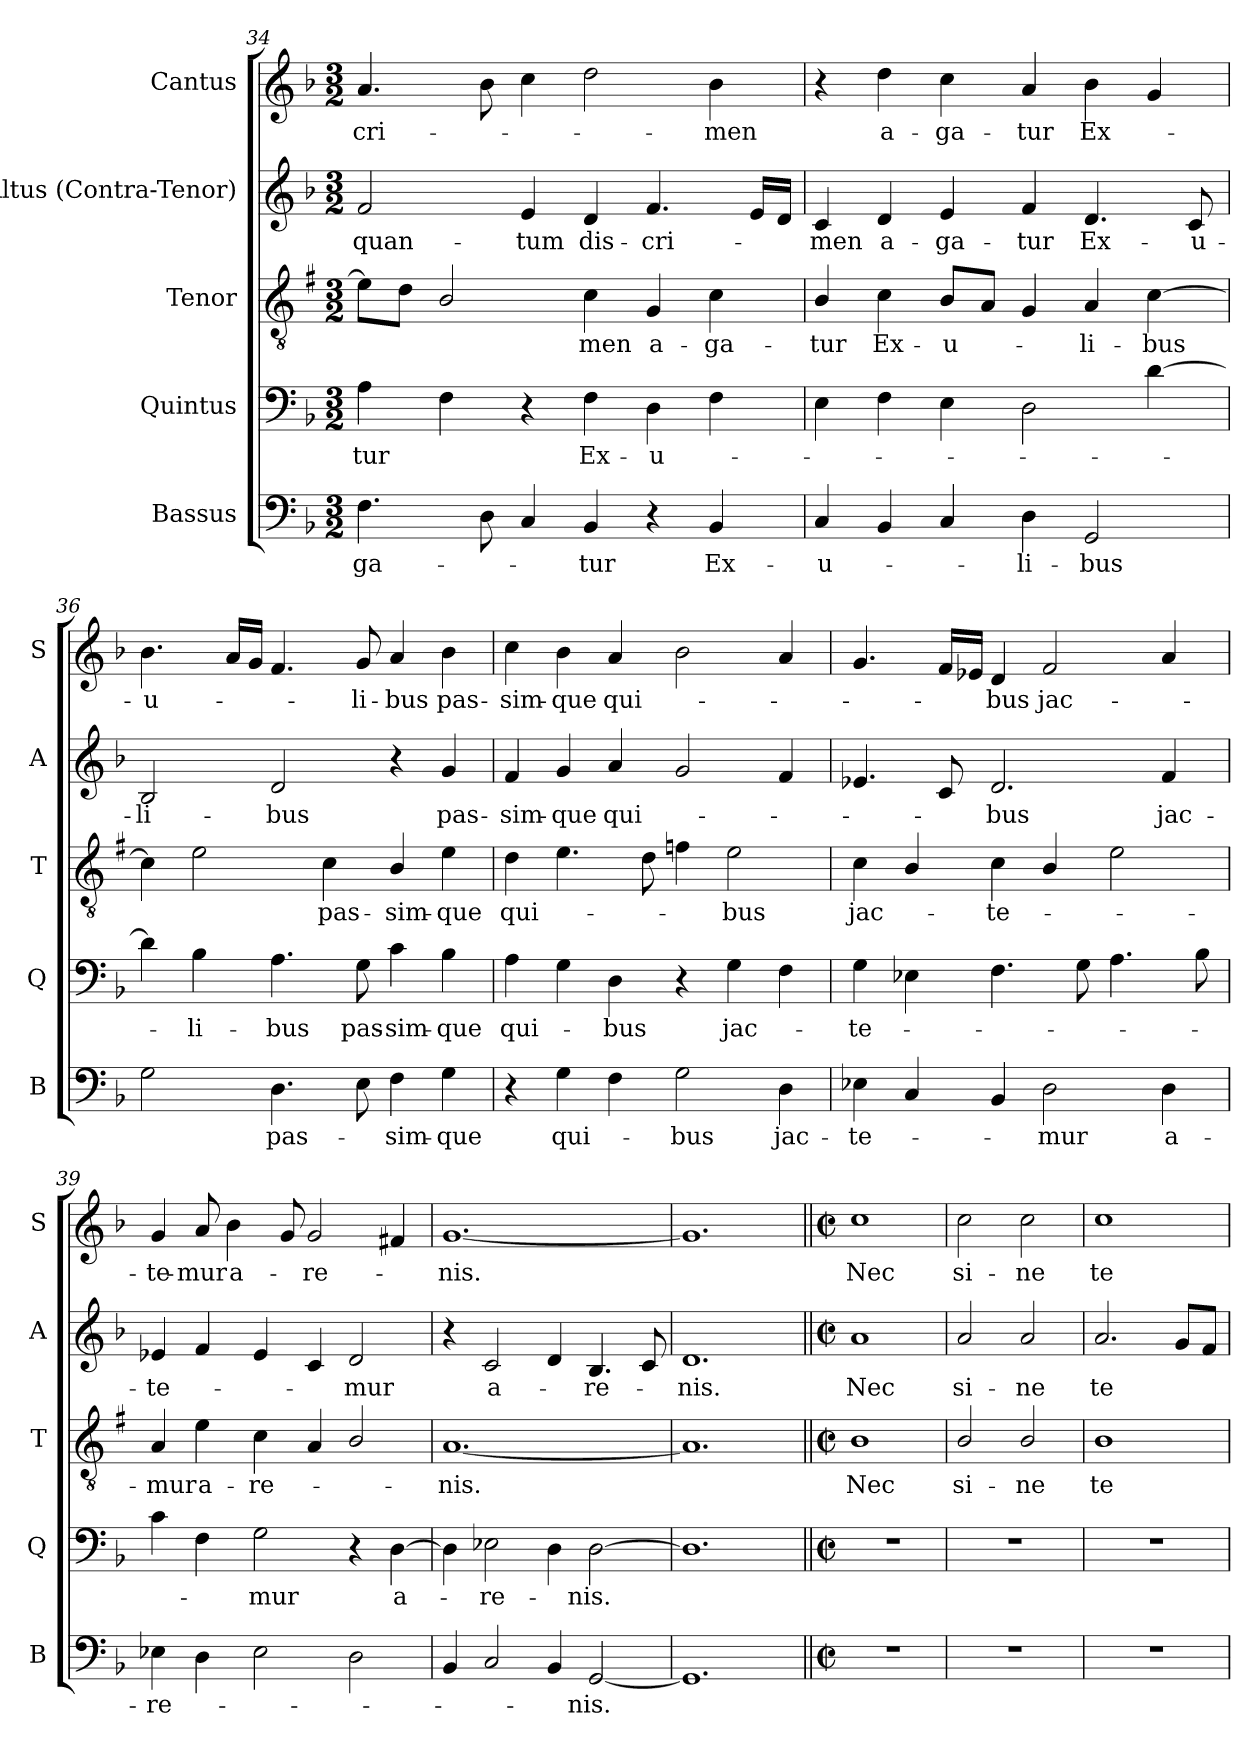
**kern	**text	**kern	**text	**kern	**text	**kern	**text	**kern	**text
*part5	*part5	*part4	*part4	*part3	*part3	*part2	*part2	*part1	*part1
*staff5	*staff5	*staff4	*staff4	*staff3	*staff3	*staff2	*staff2	*staff1	*staff1
*I"Bassus	*	*I"Quintus	*	*I"Tenor	*	*I"Altus (Contra-Tenor)	*	*I"Cantus	*
*I'B	*	*I'Q	*	*I'T	*	*I'A	*	*I'S	*
!!LO:LB:g=z
*clefF4	*	*clefF4	*	*clefGv2	*	*clefG2	*	*clefG2	*
*	*	*	*	*ITrd1c2	*	*	*	*	*
*k[b-]	*	*k[b-]	*	*k[b-]	*	*k[b-]	*	*k[b-]	*
*F:	*	*F:	*	*F:	*	*F:	*	*F:	*
*M3/2	*	*M3/2	*	*M3/2	*	*M3/2	*	*M3/2	*
=34	=34	=34	=34	=34	=34	=34	=34	=34	=34
!	!LO:LY:b	!	!LO:LY:b	!	!	!	!LO:LY:b	!	!LO:LY:b
4.F\	-ga-	4A\	-tur	8d\L]	.	2f/	quan-	4.a/	-cri-
.	.	.	.	8c\J	.	.	.	.	.
.	.	4F\	.	2A/	.	.	.	.	.
8D\	.	.	.	.	.	.	.	8b-\	.
!	!	!	!	!	!	!	!LO:LY:b	!	!
4C/	.	4r	.	.	.	4e/	-tum	4cc\	.
!	!LO:LY:b	!	!LO:LY:b	!	!LO:LY:b	!	!LO:LY:b	!	!
4BB-/	-tur	4F\	Ex-	4B-\	-men	4d/	dis-	2dd\	.
!	!	!	!LO:LY:b	!	!LO:LY:b	!	!LO:LY:b	!	!
4r	.	4D\	-u-	4F/	a-	4.f/	-cri-	.	.
!	!LO:LY:b	!	!	!	!LO:LY:b	!	!	!	!LO:LY:b
4BB-/	Ex-	4F\	.	4B-\	-ga-	.	.	4b-\	-men
.	.	.	.	.	.	16e/LL	.	.	.
.	.	.	.	.	.	16d/JJ	.	.	.
=35	=35	=35	=35	=35	=35	=35	=35	=35	=35
!	!LO:LY:b	!	!	!	!LO:LY:b	!	!LO:LY:b	!	!
4C/	-u-	4E\	.	4A/	-tur	4c/	-men	4r	.
!	!	!	!	!	!LO:LY:b	!	!LO:LY:b	!	!LO:LY:b
4BB-/	.	4F\	.	4B-\	Ex-	4d/	a-	4dd\	a-
!	!	!	!	!	!LO:LY:b	!	!LO:LY:b	!	!LO:LY:b
4C/	.	4E\	.	8A/L	-u-	4e/	-ga-	4cc\	-ga-
.	.	.	.	8G/J	.	.	.	.	.
!	!LO:LY:b	!	!	!	!	!	!LO:LY:b	!	!LO:LY:b
4D\	-li-	2D\	.	4F/	.	4f/	-tur	4a/	-tur
!	!LO:LY:b	!	!	!	!LO:LY:b	!	!LO:LY:b	!	!LO:LY:b
2GG/	-bus	.	.	4G/	-li-	4.d/	Ex-	4b-\	Ex-
!	!	!	!	!	!LO:LY:b	!	!	!	!
.	.	[4d\	.	[4B-\	-bus	.	.	4g/	.
!	!	!	!	!	!	!	!LO:LY:b	!	!
.	.	.	.	.	.	8c/	-u-	.	.
=36	=36	=36	=36	=36	=36	=36	=36	=36	=36
!	!	!	!	!	!	!	!LO:LY:b	!	!LO:LY:b
2G\	.	4d\]	.	4B-\]	.	2B-/	-li-	4.b-\	-u-
!	!	!	!LO:LY:b	!	!	!	!	!	!
.	.	4B-\	-li-	2d\	.	.	.	.	.
.	.	.	.	.	.	.	.	16a/LL	.
.	.	.	.	.	.	.	.	16g/JJ	.
!	!LO:LY:b	!	!LO:LY:b	!	!	!	!LO:LY:b	!	!
4.D\	pas-	4.A\	-bus	.	.	2d/	-bus	4.f/	.
!	!	!	!	!	!LO:LY:b	!	!	!	!
.	.	.	.	4B-\	pas-	.	.	.	.
!	!	!	!LO:LY:b	!	!	!	!	!	!LO:LY:b
8E\	.	8G\	pas-	.	.	.	.	8g/	-li-
!	!LO:LY:b	!	!LO:LY:b	!	!LO:LY:b	!	!	!	!LO:LY:b
4F\	-sim-	4c\	-sim-	4A/	-sim-	4r	.	4a/	-bus
!	!LO:LY:b	!	!LO:LY:b	!	!LO:LY:b	!	!LO:LY:b	!	!LO:LY:b
4G\	-que	4B-\	-que	4d\	-que	4g/	pas-	4b-\	pas-
=37	=37	=37	=37	=37	=37	=37	=37	=37	=37
!	!	!	!LO:LY:b	!	!LO:LY:b	!	!LO:LY:b	!	!LO:LY:b
4r	.	4A\	qui-	4c\	qui-	4f/	-sim-	4cc\	-sim-
!	!LO:LY:b	!	!	!	!	!	!LO:LY:b	!	!LO:LY:b
4G\	qui-	4G\	.	4.d\	.	4g/	-que	4b-\	-que
!	!	!	!LO:LY:b	!	!	!	!LO:LY:b	!	!LO:LY:b
4F\	.	4D\	-bus	.	.	4a/	qui-	4a/	qui-
.	.	.	.	8c\	.	.	.	.	.
!	!LO:LY:b	!	!	!	!	!	!	!	!
2G\	-bus	4r	.	4e-X\	.	2g/	.	2b-\	.
!	!	!	!LO:LY:b	!	!LO:LY:b	!	!	!	!
.	.	4G\	jac-	2d\	-bus	.	.	.	.
!	!LO:LY:b	!	!	!	!	!	!	!	!
4D\	jac-	4F\	.	.	.	4f/	.	4a/	.
!!LO:LB:g=z
=38	=38	=38	=38	=38	=38	=38	=38	=38	=38
!	!LO:LY:b	!	!LO:LY:b	!	!LO:LY:b	!	!	!	!
4E-X\	-te-	4G\	-te-	4B-\	jac-	4.e-X/	.	4.g/	.
4C/	.	4E-X\	.	4A/	.	.	.	.	.
.	.	.	.	.	.	8c/	.	16f/LL	.
.	.	.	.	.	.	.	.	16e-X/JJ	.
!	!	!	!	!	!LO:LY:b	!	!LO:LY:b	!	!LO:LY:b
4BB-/	.	4.F\	.	4B-\	-te-	2.d/	-bus	4d/	-bus
!	!LO:LY:b	!	!	!	!	!	!	!	!LO:LY:b
2D\	-mur	.	.	4A/	.	.	.	2f/	jac-
.	.	8G\	.	.	.	.	.	.	.
.	.	4.A\	.	2d\	.	.	.	.	.
!	!LO:LY:b	!	!	!	!	!	!LO:LY:b	!	!
4D\	a-	.	.	.	.	4f/	jac-	4a/	.
.	.	8B-\	.	.	.	.	.	.	.
=39	=39	=39	=39	=39	=39	=39	=39	=39	=39
!	!LO:LY:b	!	!	!	!LO:LY:b	!	!LO:LY:b	!	!LO:LY:b
4E-X\	-re-	4c\	.	4G/	-mur	4e-X/	-te-	4g/	-te-
!	!	!	!	!	!LO:LY:b	!	!	!	!LO:LY:b
4D\	.	4F\	.	4d\	a-	4f/	.	8a/	-mur
!	!	!	!	!	!	!	!	!	!LO:LY:b
.	.	.	.	.	.	.	.	4b-\	a-
!	!	!	!LO:LY:b	!	!LO:LY:b	!	!	!	!
2E-\	.	2G\	-mur	4B-\	-re-	4e-/	.	.	.
.	.	.	.	.	.	.	.	8g/	.
!	!	!	!	!	!	!	!	!	!LO:LY:b
.	.	.	.	4G/	.	4c/	.	2g/	-re-
!	!	!	!	!	!	!	!LO:LY:b	!	!
2D\	.	4r	.	2A/	.	2d/	-mur	.	.
!	!	!	!LO:LY:b	!	!	!	!	!	!
.	.	[4D\	a-	.	.	.	.	4f#X/	.
=40	=40	=40	=40	=40	=40	=40	=40	=40	=40
!	!	!	!	!	!LO:LY:b	!	!	!	!LO:LY:b
4BB-/	.	4D\]	.	[1.G	-nis.	4r	.	[1.g	-nis.
!	!	!	!LO:LY:b	!	!	!	!LO:LY:b	!	!
2C/	.	2E-X\	-re-	.	.	2c/	a-	.	.
4BB-/	.	4D\	.	.	.	4d/	.	.	.
!	!LO:LY:b	!	!LO:LY:b	!	!	!	!LO:LY:b	!	!
[2GG/	-nis.	[2D\	-nis.	.	.	4.B-/	-re-	.	.
.	.	.	.	.	.	8c/	.	.	.
=41	=41	=41	=41	=41	=41	=41	=41	=41	=41
!	!	!	!	!	!	!	!LO:LY:b	!	!
1.GG]	.	1.D]	.	1.G]	.	1.d	-nis.	1.g]	.
!!LO:PB:g=z
=42||	=42||	=42||	=42||	=42||	=42||	=42||	=42||	=42||	=42||
*M2/2	*	*M2/2	*	*M2/2	*	*M2/2	*	*M2/2	*
*met(c|)	*	*met(c|)	*	*met(c|)	*	*met(c|)	*	*met(c|)	*
!	!	!	!	!	!LO:LY:b	!	!LO:LY:b	!	!LO:LY:b
1r	.	1r	.	1A	Nec	1a	Nec	1cc	Nec
=43	=43	=43	=43	=43	=43	=43	=43	=43	=43
!	!	!	!	!	!LO:LY:b	!	!LO:LY:b	!	!LO:LY:b
1r	.	1r	.	2A/	si-	2a/	si-	2cc\	si-
!	!	!	!	!	!LO:LY:b	!	!LO:LY:b	!	!LO:LY:b
.	.	.	.	2A/	-ne	2a/	-ne	2cc\	-ne
=44	=44	=44	=44	=44	=44	=44	=44	=44	=44
!	!	!	!	!	!LO:LY:b	!	!LO:LY:b	!	!LO:LY:b
1r	.	1r	.	1A	te	2.a/	te	1cc	te
.	.	.	.	.	.	8g/L	.	.	.
.	.	.	.	.	.	8f/J	.	.	.
=	=	=	=	=	=	=	=	=	=
*-	*-	*-	*-	*-	*-	*-	*-	*-	*-
